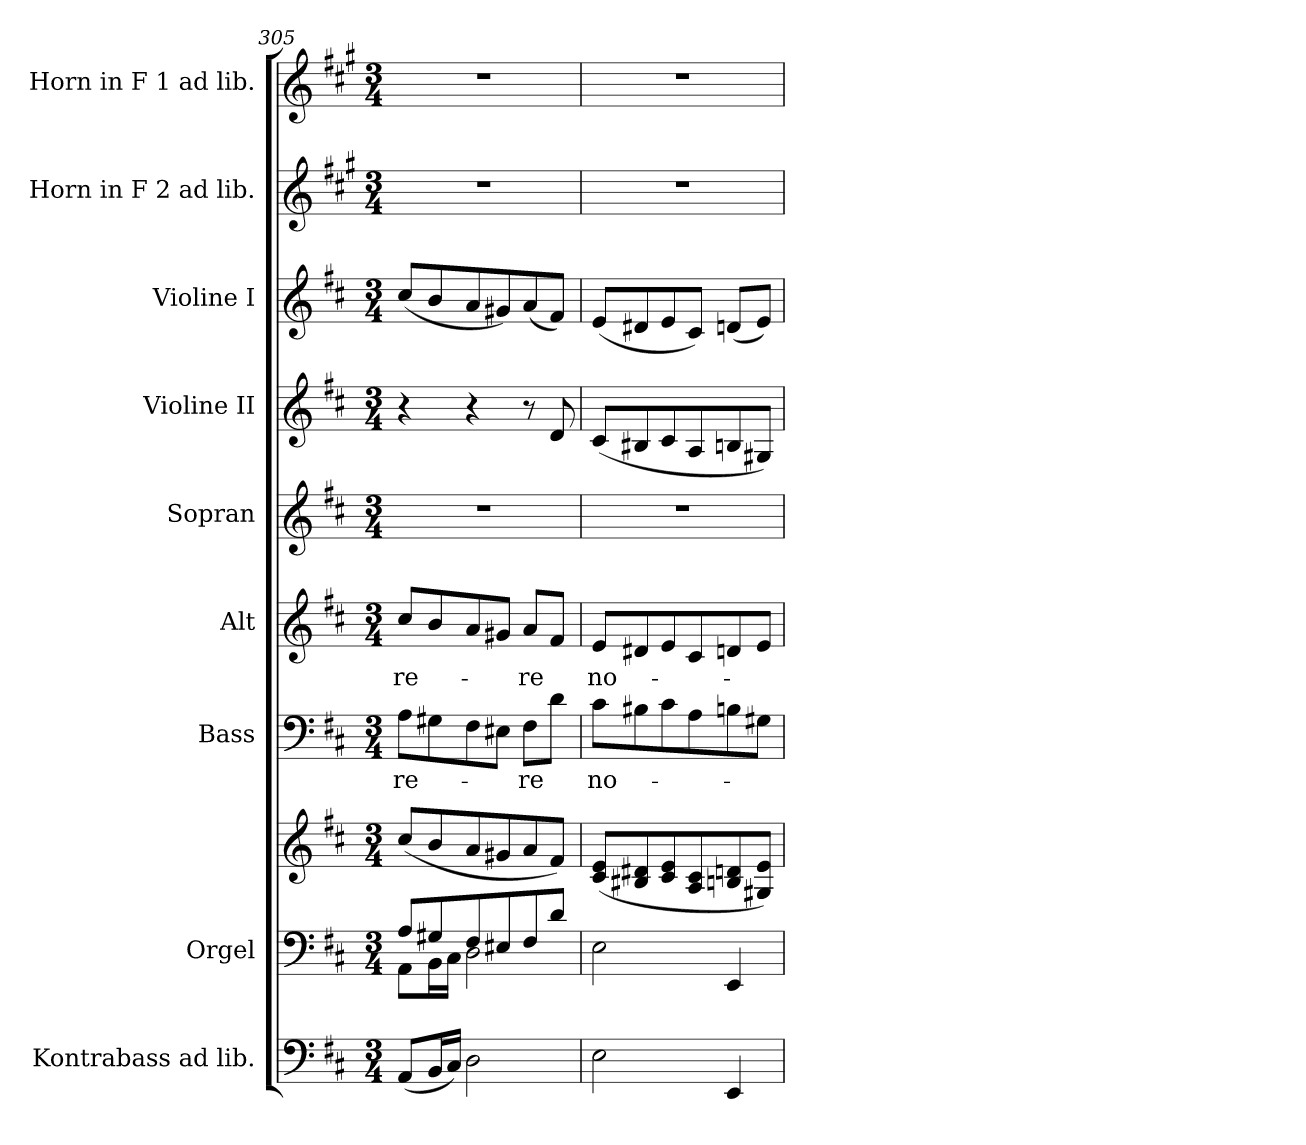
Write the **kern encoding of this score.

**kern	**kern	**kern	**kern	**text	**kern	**text	**kern	**kern	**kern	**kern	**kern
*part9	*part8	*part8	*part7	*part7	*part6	*part6	*part5	*part4	*part3	*part2	*part1
*staff10	*staff9	*staff8	*staff7	*staff7	*staff6	*staff6	*staff5	*staff4	*staff3	*staff2	*staff1
*I"Kontrabass ad lib.	*I"Orgel	*	*I"Bass	*	*I"Alt	*	*I"Sopran	*I"Violine II	*I"Violine I	*I"Horn in F 2 ad lib.	*I"Horn in F 1 ad lib.
*I'Kb.	*I'Org.	*	*I'B.	*	*I'A.	*	*I'S.	*I'Vl. II	*I'Vl. I	*	*
*clefF4	*clefF4	*clefG2	*clefF4	*	*clefG2	*	*clefG2	*clefG2	*clefG2	*clefG2	*clefG2
*ITrd7c12	*	*	*	*	*	*	*	*	*	*ITrd4c7	*ITrd4c7
*k[f#c#]	*k[f#c#]	*k[f#c#]	*k[f#c#]	*	*k[f#c#]	*	*k[f#c#]	*k[f#c#]	*k[f#c#]	*k[f#c#]	*k[f#c#]
*D:	*D:	*D:	*D:	*	*D:	*	*D:	*D:	*D:	*D:	*D:
*M3/4	*M3/4	*M3/4	*M3/4	*	*M3/4	*	*M3/4	*M3/4	*M3/4	*M3/4	*M3/4
=305	=305	=305	=305	=305	=305	=305	=305	=305	=305	=305	=305
*	*^	*	*	*	*	*	*	*	*	*	*
!	!	!	!	!	!LO:LY:b	!	!LO:LY:b	!	!	!	!	!
(<8AAA/L	8A/L	8AA\L	(<8cc#/L	8A\L	-re-	8cc#/L	-re-	2.r	4r	(<8cc#/L	2.r	2.r
16BBB/L	8G#X/	16BB\L	8b/	8G#X\	.	8b/	.	.	.	8b/	.	.
16CC#/JJ)	.	16C#\JJ	.	.	.	.	.	.	.	.	.	.
2DD\	8F#/	2D\	8a/	8F#\	.	8a/	.	.	4r	8a/	.	.
.	8E#X/	.	8g#X/	8E#X\J	.	8g#X/J	.	.	.	8g#X/)	.	.
!	!	!	!	!	!LO:LY:b	!	!LO:LY:b	!	!	!	!	!
.	8F#/	.	8a/	8F#\L	-re	8a/L	-re	.	8r	(<8a/	.	.
.	8d/J	.	8f#/J)	8d\J	.	8f#/J	.	.	8d/	8f#/J)	.	.
*	*v	*v	*	*	*	*	*	*	*	*	*	*
=306	=306	=306	=306	=306	=306	=306	=306	=306	=306	=306	=306
!	!	!	!	!LO:LY:b	!	!LO:LY:b	!	!	!	!	!
2EE\	2E\	(<8c#/ 8e/L	8c#\L	no-	8e/L	no-	2.r	(<8c#/L	(<8e/L	2.r	2.r
.	.	8B#X/ 8d#X/	8B#X\	.	8d#X/	.	.	8B#X/	8d#X/	.	.
.	.	8c#/ 8e/	8c#\	.	8e/	.	.	8c#/	8e/	.	.
.	.	8A/ 8c#/	8A\	.	8c#/	.	.	8A/	8c#/J)	.	.
4EEE/	4EE/	8Bn/ 8dn/	8Bn\	.	8dn/	.	.	8Bn/	(<8dn/L	.	.
.	.	8G#X/ 8e/J)	8G#X\J	.	8e/J	.	.	8G#X/J)	8e/J)	.	.
=	=	=	=	=	=	=	=	=	=	=	=
*-	*-	*-	*-	*-	*-	*-	*-	*-	*-	*-	*-
